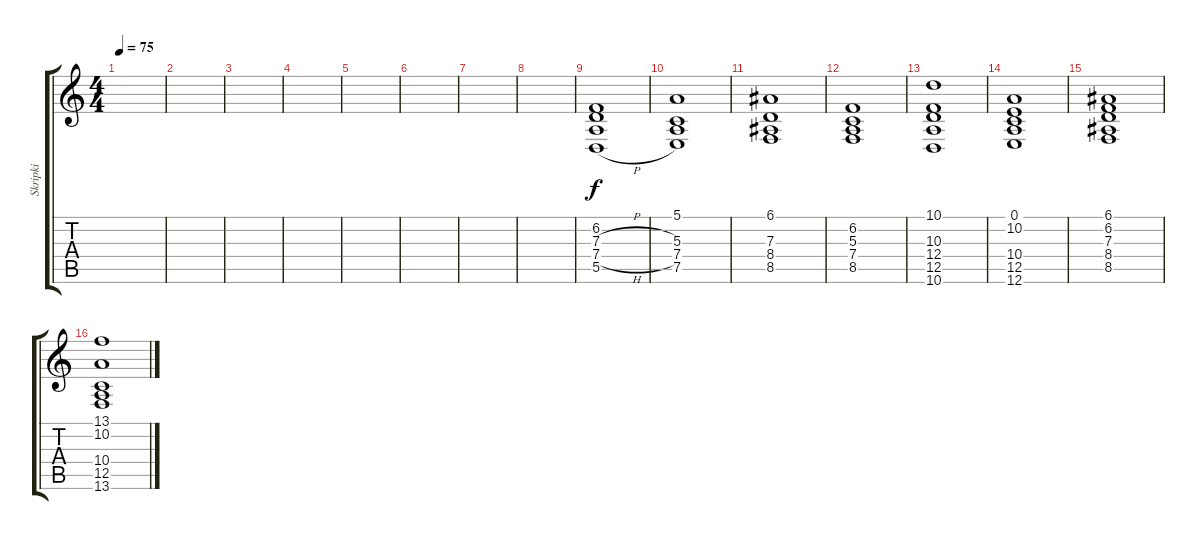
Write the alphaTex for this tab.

\track ("Skripki" "Skripki") {instrument pad8sweep}
\staff {score tabs}
\tuning (E4 B3 G3 D3 A2 E2) {hide}
\ts (4 4)
\tempo 75
\clef g2
\ks c
|
|
|
|
|
|
|
|
(6.2 7.3{h} 7.4{h} 5.5{h}).1{volume 10 balance 0 instrument pad8sweep} |
(5.1 5.3 7.4 7.5).1 |
(6.1 7.3 8.4 8.5).1 |
(6.2 5.3 7.4 8.5).1 |
(10.1 10.3 12.4 12.5 10.6).1 |
(0.1 10.2 10.4 12.5 12.6).1 |
(6.1 6.2 7.3 8.4 8.5).1 |
(13.1 10.2 10.4 12.5 13.6).1
